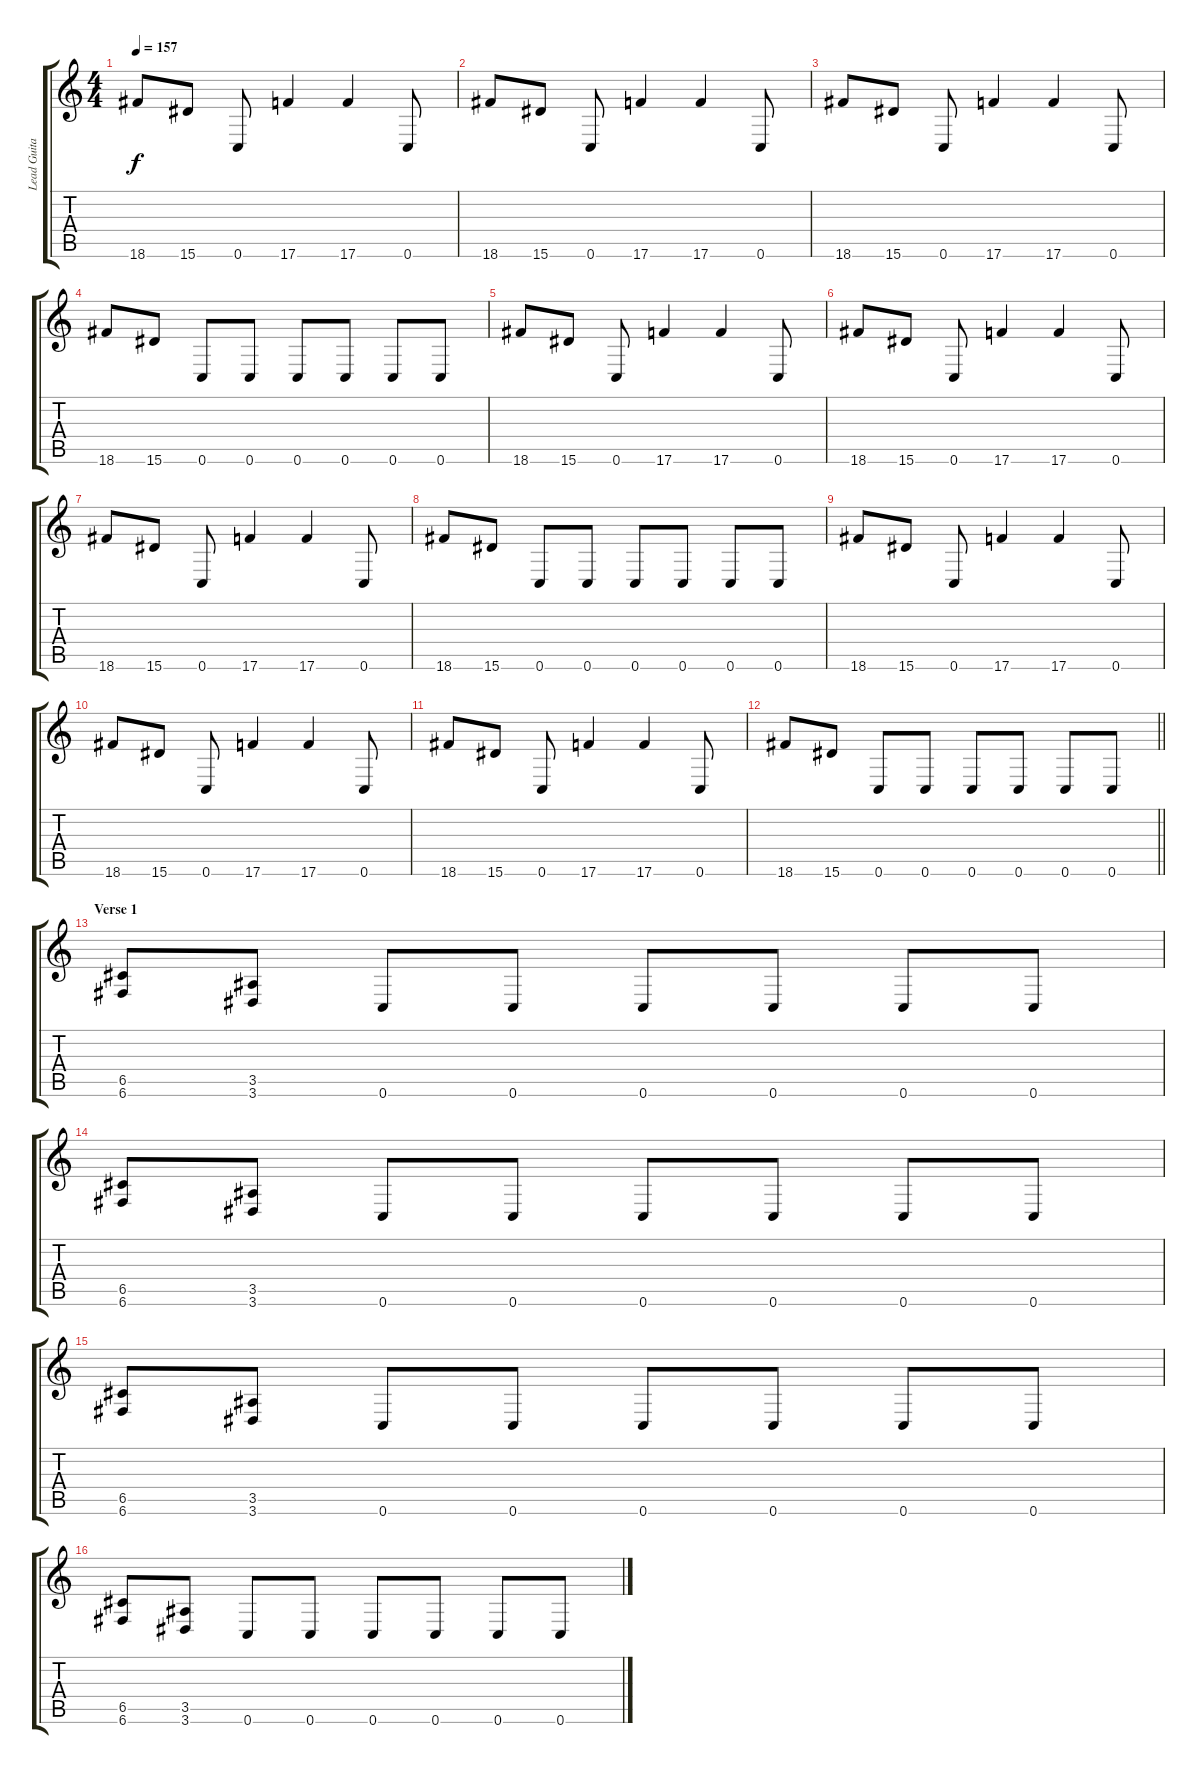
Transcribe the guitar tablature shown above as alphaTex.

\track ("Lead Guitar" "Lead Guita") {instrument distortionguitar}
\staff {score tabs}
\tuning (D4 A3 F3 C3 G2 C2) {hide}
\ts (4 4)
\tempo 157
\clef g2
\ks c
18.6.8{dy f} 15.6.8 0.6.8 17.6.4 17.6.4 0.6.8 |
18.6.8 15.6.8 0.6.8 17.6.4 17.6.4 0.6.8 |
18.6.8 15.6.8 0.6.8 17.6.4 17.6.4 0.6.8 |
18.6.8 15.6.8 0.6.8 0.6.8 0.6.8 0.6.8 0.6.8 0.6.8 |
18.6.8 15.6.8 0.6.8 17.6.4 17.6.4 0.6.8 |
18.6.8 15.6.8 0.6.8 17.6.4 17.6.4 0.6.8 |
18.6.8 15.6.8 0.6.8 17.6.4 17.6.4 0.6.8 |
18.6.8 15.6.8 0.6.8 0.6.8 0.6.8 0.6.8 0.6.8 0.6.8 |
18.6.8 15.6.8 0.6.8 17.6.4 17.6.4 0.6.8 |
18.6.8 15.6.8 0.6.8 17.6.4 17.6.4 0.6.8 |
18.6.8 15.6.8 0.6.8 17.6.4 17.6.4 0.6.8 |
\barLineRight lightlight
18.6.8 15.6.8 0.6.8 0.6.8 0.6.8 0.6.8 0.6.8 0.6.8 |
\section ("" "Verse 1")
(6.5 6.6).8 (3.5 3.6).8 0.6.8 0.6.8 0.6.8 0.6.8 0.6.8 0.6.8 |
(6.5 6.6).8 (3.5 3.6).8 0.6.8 0.6.8 0.6.8 0.6.8 0.6.8 0.6.8 |
(6.5 6.6).8 (3.5 3.6).8 0.6.8 0.6.8 0.6.8 0.6.8 0.6.8 0.6.8 |
(6.5 6.6).8 (3.5 3.6).8 0.6.8 0.6.8 0.6.8 0.6.8 0.6.8 0.6.8
